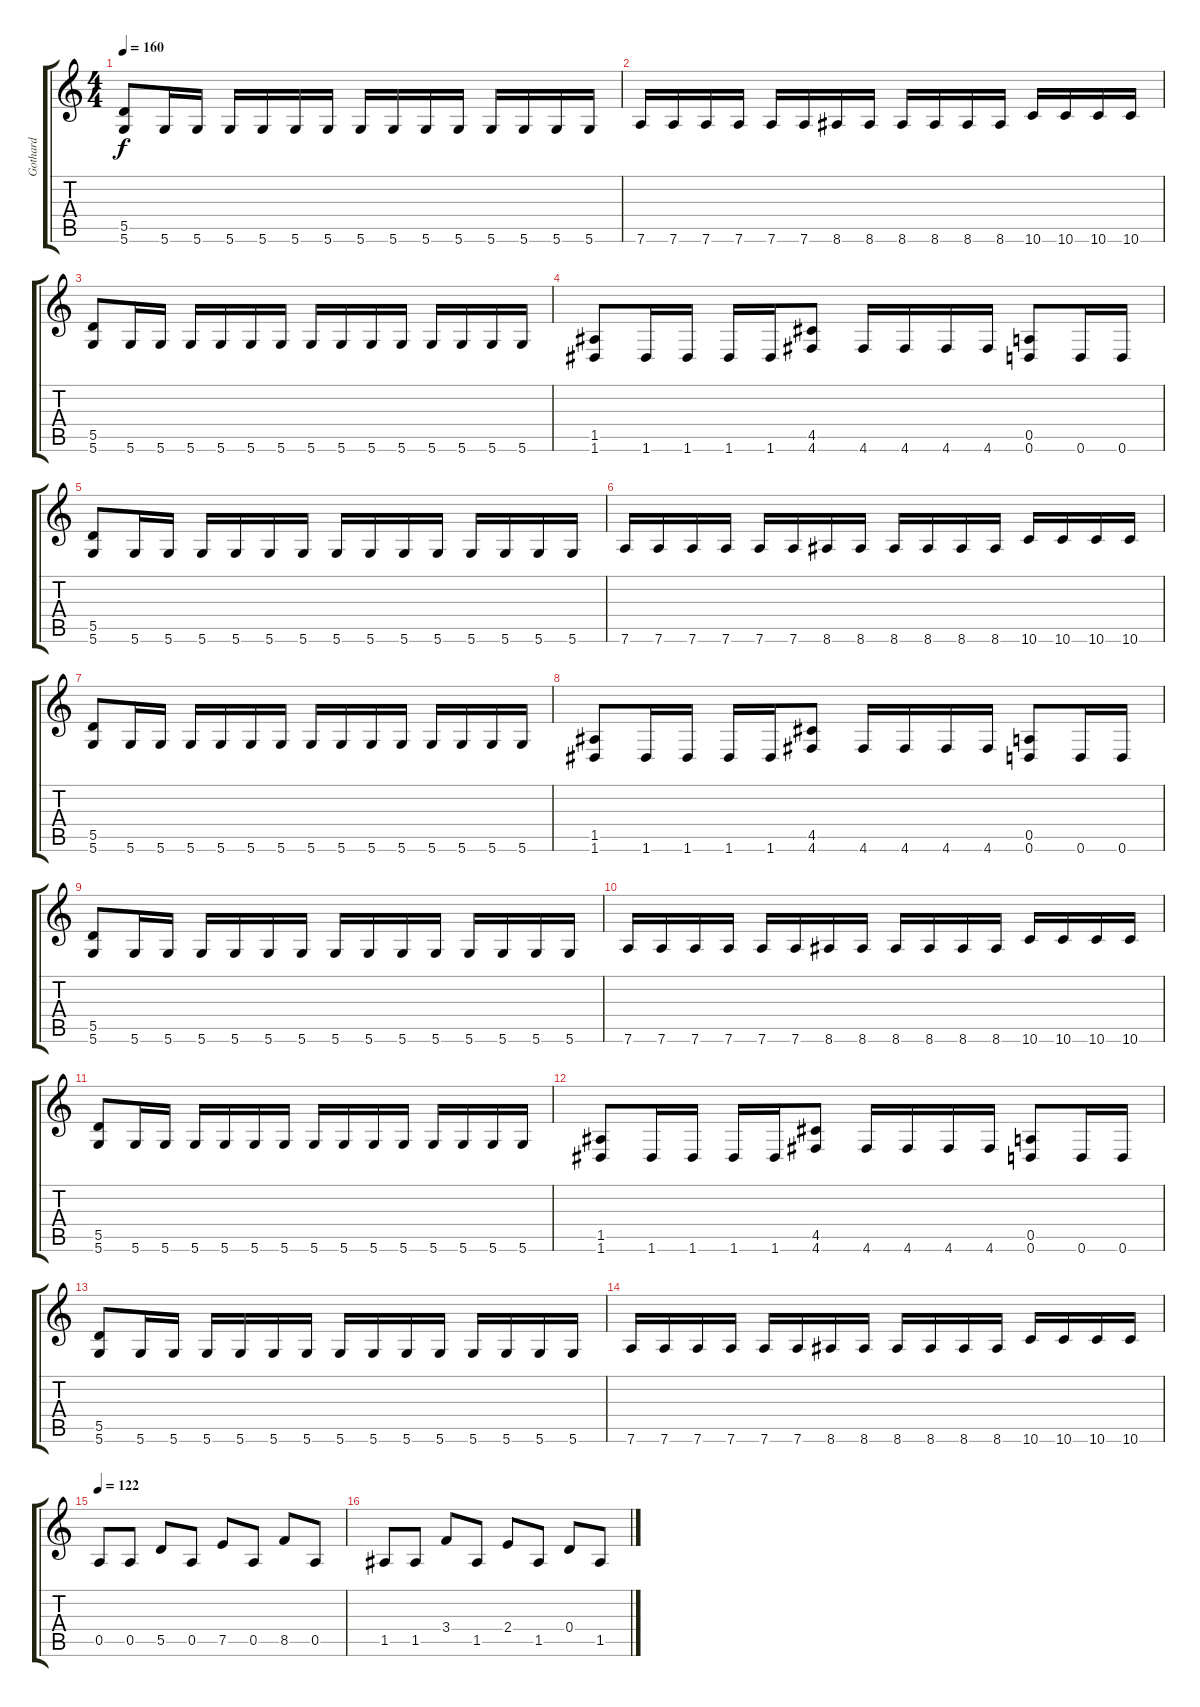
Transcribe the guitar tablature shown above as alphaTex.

\track ("Gothard" "Gothard") {instrument overdrivenguitar}
\staff {score tabs}
\tuning (E4 B3 G3 D3 A2 D2) {hide}
\ts (4 4)
\tempo 160
\clef g2
\ks c
(5.5 5.6).8{dy f} 5.6.16 5.6.16 5.6.16 5.6.16 5.6.16 5.6.16 5.6.16 5.6.16 5.6.16 5.6.16 5.6.16 5.6.16 5.6.16 5.6.16 |
7.6.16 7.6.16 7.6.16 7.6.16 7.6.16 7.6.16 8.6.16 8.6.16 8.6.16 8.6.16 8.6.16 8.6.16 10.6.16 10.6.16 10.6.16 10.6.16 |
(5.5 5.6).8 5.6.16 5.6.16 5.6.16 5.6.16 5.6.16 5.6.16 5.6.16 5.6.16 5.6.16 5.6.16 5.6.16 5.6.16 5.6.16 5.6.16 |
(1.5 1.6).8 1.6.16 1.6.16 1.6.16 1.6.16 (4.5 4.6).8 4.6.16 4.6.16 4.6.16 4.6.16 (0.5 0.6).8 0.6.16 0.6.16 |
(5.5 5.6).8 5.6.16 5.6.16 5.6.16 5.6.16 5.6.16 5.6.16 5.6.16 5.6.16 5.6.16 5.6.16 5.6.16 5.6.16 5.6.16 5.6.16 |
7.6.16 7.6.16 7.6.16 7.6.16 7.6.16 7.6.16 8.6.16 8.6.16 8.6.16 8.6.16 8.6.16 8.6.16 10.6.16 10.6.16 10.6.16 10.6.16 |
(5.5 5.6).8 5.6.16 5.6.16 5.6.16 5.6.16 5.6.16 5.6.16 5.6.16 5.6.16 5.6.16 5.6.16 5.6.16 5.6.16 5.6.16 5.6.16 |
(1.5 1.6).8 1.6.16 1.6.16 1.6.16 1.6.16 (4.5 4.6).8 4.6.16 4.6.16 4.6.16 4.6.16 (0.5 0.6).8 0.6.16 0.6.16 |
(5.5 5.6).8 5.6.16 5.6.16 5.6.16 5.6.16 5.6.16 5.6.16 5.6.16 5.6.16 5.6.16 5.6.16 5.6.16 5.6.16 5.6.16 5.6.16 |
7.6.16 7.6.16 7.6.16 7.6.16 7.6.16 7.6.16 8.6.16 8.6.16 8.6.16 8.6.16 8.6.16 8.6.16 10.6.16 10.6.16 10.6.16 10.6.16 |
(5.5 5.6).8 5.6.16 5.6.16 5.6.16 5.6.16 5.6.16 5.6.16 5.6.16 5.6.16 5.6.16 5.6.16 5.6.16 5.6.16 5.6.16 5.6.16 |
(1.5 1.6).8 1.6.16 1.6.16 1.6.16 1.6.16 (4.5 4.6).8 4.6.16 4.6.16 4.6.16 4.6.16 (0.5 0.6).8 0.6.16 0.6.16 |
(5.5 5.6).8 5.6.16 5.6.16 5.6.16 5.6.16 5.6.16 5.6.16 5.6.16 5.6.16 5.6.16 5.6.16 5.6.16 5.6.16 5.6.16 5.6.16 |
7.6.16 7.6.16 7.6.16 7.6.16 7.6.16 7.6.16 8.6.16 8.6.16 8.6.16 8.6.16 8.6.16 8.6.16 10.6.16 10.6.16 10.6.16 10.6.16 |
\tempo 122
0.5.8{volume 13} 0.5.8 5.5.8 0.5.8 7.5.8 0.5.8 8.5.8 0.5.8 |
1.5.8 1.5.8 3.4.8 1.5.8 2.4.8 1.5.8 0.4.8 1.5.8
